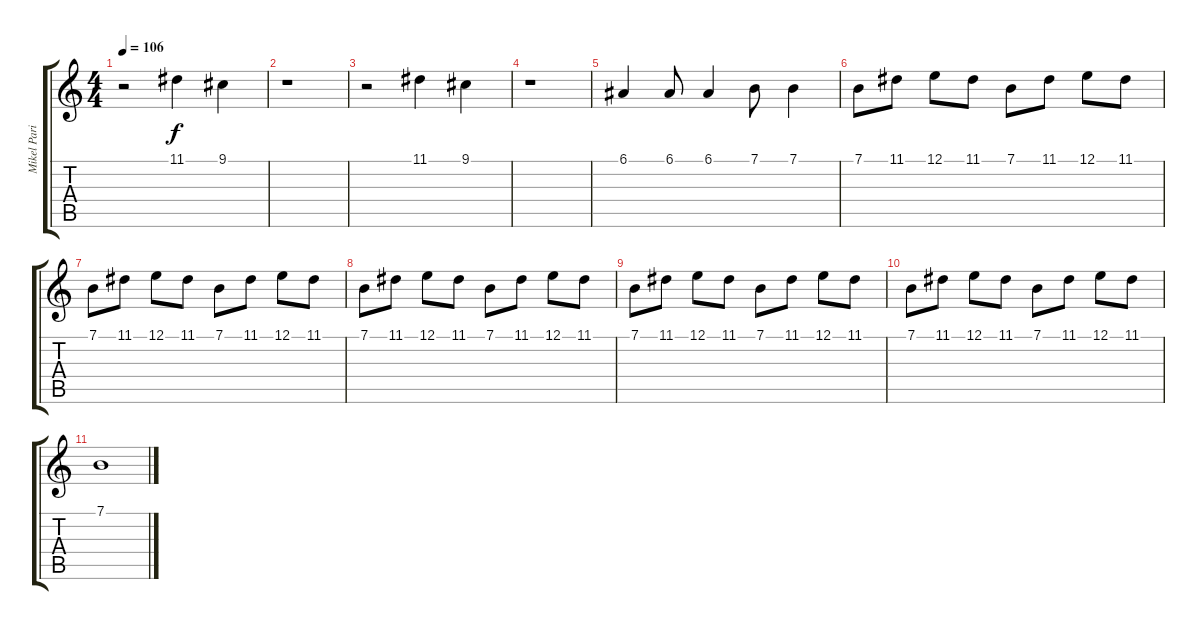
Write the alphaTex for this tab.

\track ("Mikel Paris" "Mikel Pari") {instrument brightacousticpiano}
\staff {score tabs}
\tuning (E4 B3 G3 D3 A2 E2) {hide}
\ts (4 4)
\tempo 106
\clef g2
\ks c
r.2{dy f} 11.1.4 9.1.4 |
r.1 |
r.2 11.1.4 9.1.4 |
r.1 |
6.1.4 6.1.8 6.1.4 7.1.8 7.1.4 |
7.1.8 11.1.8 12.1.8 11.1.8 7.1.8 11.1.8 12.1.8 11.1.8 |
7.1.8 11.1.8 12.1.8 11.1.8 7.1.8 11.1.8 12.1.8 11.1.8 |
7.1.8 11.1.8 12.1.8 11.1.8 7.1.8 11.1.8 12.1.8 11.1.8 |
7.1.8 11.1.8 12.1.8 11.1.8 7.1.8 11.1.8 12.1.8 11.1.8 |
7.1.8 11.1.8 12.1.8 11.1.8 7.1.8 11.1.8 12.1.8 11.1.8 |
7.1.1
